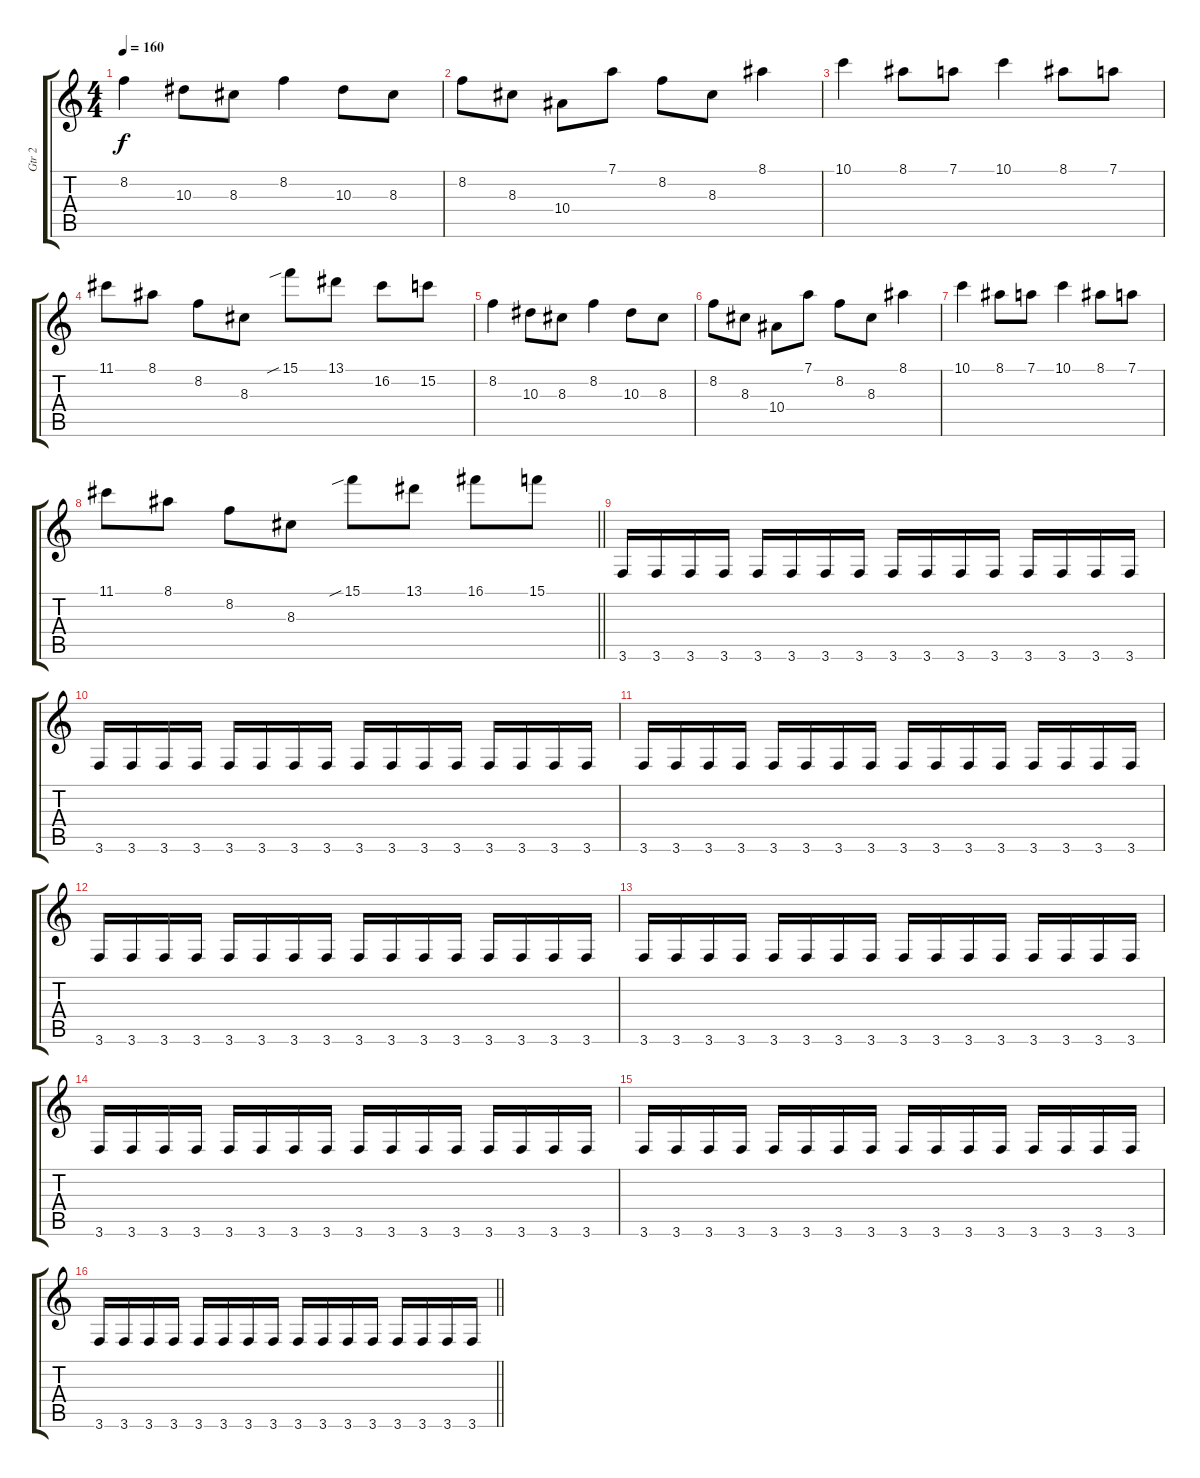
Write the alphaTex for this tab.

\track ("Gtr 2" "Gtr 2") {instrument overdrivenguitar}
\staff {score tabs}
\tuning (D4 A3 F3 C3 G2 D2) {hide}
\ts (4 4)
\tempo 160
\clef g2
\ks c
8.2.4{dy f} 10.3.8 8.3.8 8.2.4 10.3.8 8.3.8 |
8.2.8 8.3.8 10.4.8 7.1.8 8.2.8 8.3.8 8.1.4 |
10.1.4 8.1.8 7.1.8 10.1.4 8.1.8 7.1.8 |
11.1.8 8.1.8 8.2.8 8.3.8 15.1{sib}.8 13.1.8 16.2.8 15.2.8 |
8.2.4 10.3.8 8.3.8 8.2.4 10.3.8 8.3.8 |
8.2.8 8.3.8 10.4.8 7.1.8 8.2.8 8.3.8 8.1.4 |
10.1.4 8.1.8 7.1.8 10.1.4 8.1.8 7.1.8 |
\barLineRight lightlight
11.1.8 8.1.8 8.2.8 8.3.8 15.1{sib}.8 13.1.8 16.1.8 15.1.8 |
3.6.16 3.6.16 3.6.16 3.6.16 3.6.16 3.6.16 3.6.16 3.6.16 3.6.16 3.6.16 3.6.16 3.6.16 3.6.16 3.6.16 3.6.16 3.6.16 |
3.6.16 3.6.16 3.6.16 3.6.16 3.6.16 3.6.16 3.6.16 3.6.16 3.6.16 3.6.16 3.6.16 3.6.16 3.6.16 3.6.16 3.6.16 3.6.16 |
3.6.16 3.6.16 3.6.16 3.6.16 3.6.16 3.6.16 3.6.16 3.6.16 3.6.16 3.6.16 3.6.16 3.6.16 3.6.16 3.6.16 3.6.16 3.6.16 |
3.6.16 3.6.16 3.6.16 3.6.16 3.6.16 3.6.16 3.6.16 3.6.16 3.6.16 3.6.16 3.6.16 3.6.16 3.6.16 3.6.16 3.6.16 3.6.16 |
3.6.16 3.6.16 3.6.16 3.6.16 3.6.16 3.6.16 3.6.16 3.6.16 3.6.16 3.6.16 3.6.16 3.6.16 3.6.16 3.6.16 3.6.16 3.6.16 |
3.6.16 3.6.16 3.6.16 3.6.16 3.6.16 3.6.16 3.6.16 3.6.16 3.6.16 3.6.16 3.6.16 3.6.16 3.6.16 3.6.16 3.6.16 3.6.16 |
3.6.16 3.6.16 3.6.16 3.6.16 3.6.16 3.6.16 3.6.16 3.6.16 3.6.16 3.6.16 3.6.16 3.6.16 3.6.16 3.6.16 3.6.16 3.6.16 |
\barLineRight lightlight
3.6.16 3.6.16 3.6.16 3.6.16 3.6.16 3.6.16 3.6.16 3.6.16 3.6.16 3.6.16 3.6.16 3.6.16 3.6.16 3.6.16 3.6.16 3.6.16
